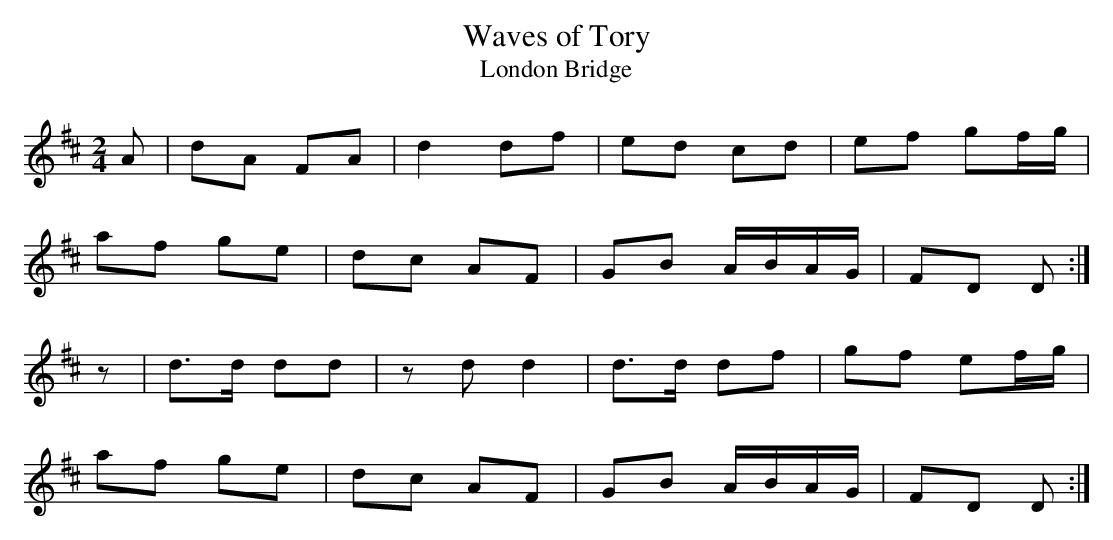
X:1
T:Waves of Tory
T:London Bridge
M:2/4
L:1/8
K:D
A | dA  FA | d2 df | ed  cd       | ef gf/g/ |
    af  ge | dc AF | GB  A/B/A/G/ | FD D    :|
z | d>d dd | zd d2 | d>d df       | gf ef/g/ |
    af  ge | dc AF | GB  A/B/A/G/ | FD D    :|
